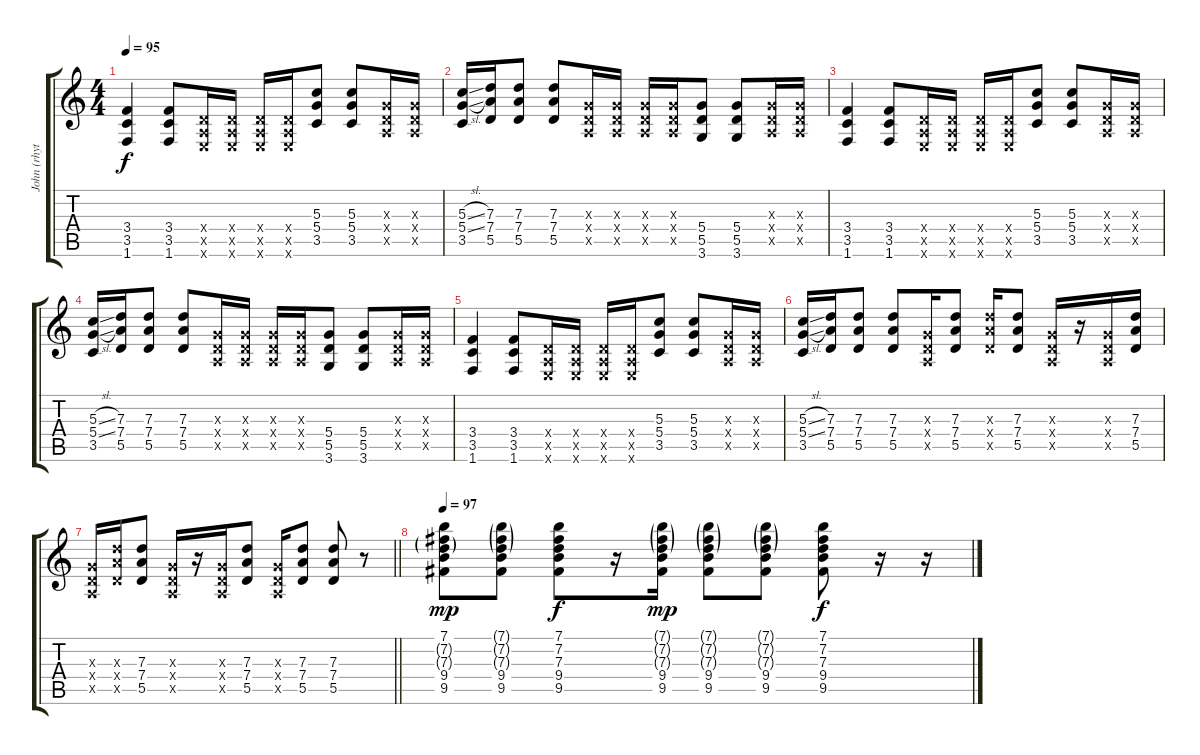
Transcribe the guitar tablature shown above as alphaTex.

\track ("John (rhythm)" "John (rhyt") {instrument electricguitarjazz}
\staff {score tabs}
\tuning (E4 B3 G3 D3 A2 E2) {hide}
\ts (4 4)
\tempo 95
\clef g2
\ks c
(3.4 3.5 1.6).4{dy f} (3.4 3.5 1.6).8 (0.4{x} 0.5{x} 0.6{x}).16 (0.4{x} 0.5{x} 0.6{x}).16 (0.4{x} 0.5{x} 0.6{x}).16 (0.4{x} 0.5{x} 0.6{x}).16 (5.3 5.4 3.5).8 (5.3 5.4 3.5).8 (0.3{x} 0.4{x} 0.5{x}).16 (0.3{x} 0.4{x} 0.5{x}).16 |
(5.3{sl} 5.4{sl} 3.5).16 (7.3 7.4 5.5).16 (7.3 7.4 5.5).8 (7.3 7.4 5.5).8 (0.3{x} 0.4{x} 0.5{x}).16 (0.3{x} 0.4{x} 0.5{x}).16 (0.3{x} 0.4{x} 0.5{x}).16 (0.3{x} 0.4{x} 0.5{x}).16 (5.4 5.5 3.6).8 (5.4 5.5 3.6).8 (0.3{x} 0.4{x} 0.5{x}).16 (0.3{x} 0.4{x} 0.5{x}).16 |
(3.4 3.5 1.6).4 (3.4 3.5 1.6).8 (0.4{x} 0.5{x} 0.6{x}).16 (0.4{x} 0.5{x} 0.6{x}).16 (0.4{x} 0.5{x} 0.6{x}).16 (0.4{x} 0.5{x} 0.6{x}).16 (5.3 5.4 3.5).8 (5.3 5.4 3.5).8 (0.3{x} 0.4{x} 0.5{x}).16 (0.3{x} 0.4{x} 0.5{x}).16 |
(5.3{sl} 5.4{sl} 3.5).16 (7.3 7.4 5.5).16 (7.3 7.4 5.5).8 (7.3 7.4 5.5).8 (0.3{x} 0.4{x} 0.5{x}).16 (0.3{x} 0.4{x} 0.5{x}).16 (0.3{x} 0.4{x} 0.5{x}).16 (0.3{x} 0.4{x} 0.5{x}).16 (5.4 5.5 3.6).8 (5.4 5.5 3.6).8 (0.3{x} 0.4{x} 0.5{x}).16 (0.3{x} 0.4{x} 0.5{x}).16 |
(3.4 3.5 1.6).4 (3.4 3.5 1.6).8 (0.4{x} 0.5{x} 0.6{x}).16 (0.4{x} 0.5{x} 0.6{x}).16 (0.4{x} 0.5{x} 0.6{x}).16 (0.4{x} 0.5{x} 0.6{x}).16 (5.3 5.4 3.5).8 (5.3 5.4 3.5).8 (0.3{x} 0.4{x} 0.5{x}).16 (0.3{x} 0.4{x} 0.5{x}).16 |
(5.3{sl} 5.4{sl} 3.5).16 (7.3 7.4 5.5).16 (7.3 7.4 5.5).8 (7.3 7.4 5.5).8 (0.3{x} 0.4{x} 0.5{x}).16 (7.3 7.4 5.5).8 (7.3{x} 7.4{x} 5.5{x}).16 (7.3 7.4 5.5).8 (0.3{x} 0.4{x} 0.5{x}).16 r.16 (0.3{x} 0.4{x} 0.5{x}).16 (7.3 7.4 5.5).16 |
\barLineRight lightlight
(0.3{x} 0.4{x} 0.5{x}).16 (7.3{x} 7.4{x} 5.5{x}).16 (7.3 7.4 5.5).8 (0.3{x} 0.4{x} 0.5{x}).16 r.16 (0.3{x} 0.4{x} 0.5{x}).16 (7.3 7.4 5.5).8 (0.3{x} 0.4{x} 0.5{x}).16 (7.3 7.4 5.5).8 (7.3 7.4 5.5).8 r.8 |
\tempo 97
(7.1 7.2{g} 7.3{g} 9.4 9.5).8{dy mp} (7.1{g} 7.2{g} 7.3{g} 9.4 9.5).8 (7.1 7.2 7.3 9.4 9.5).8{dy f} r.16 (7.1{g} 7.2{g} 7.3{g} 9.4 9.5).16{dy mp} (7.1{g} 7.2{g} 7.3{g} 9.4 9.5).8 (7.1{g} 7.2{g} 7.3{g} 9.4 9.5).8 (7.1 7.2 7.3 9.4 9.5).8{dy f} r.16 r.16
